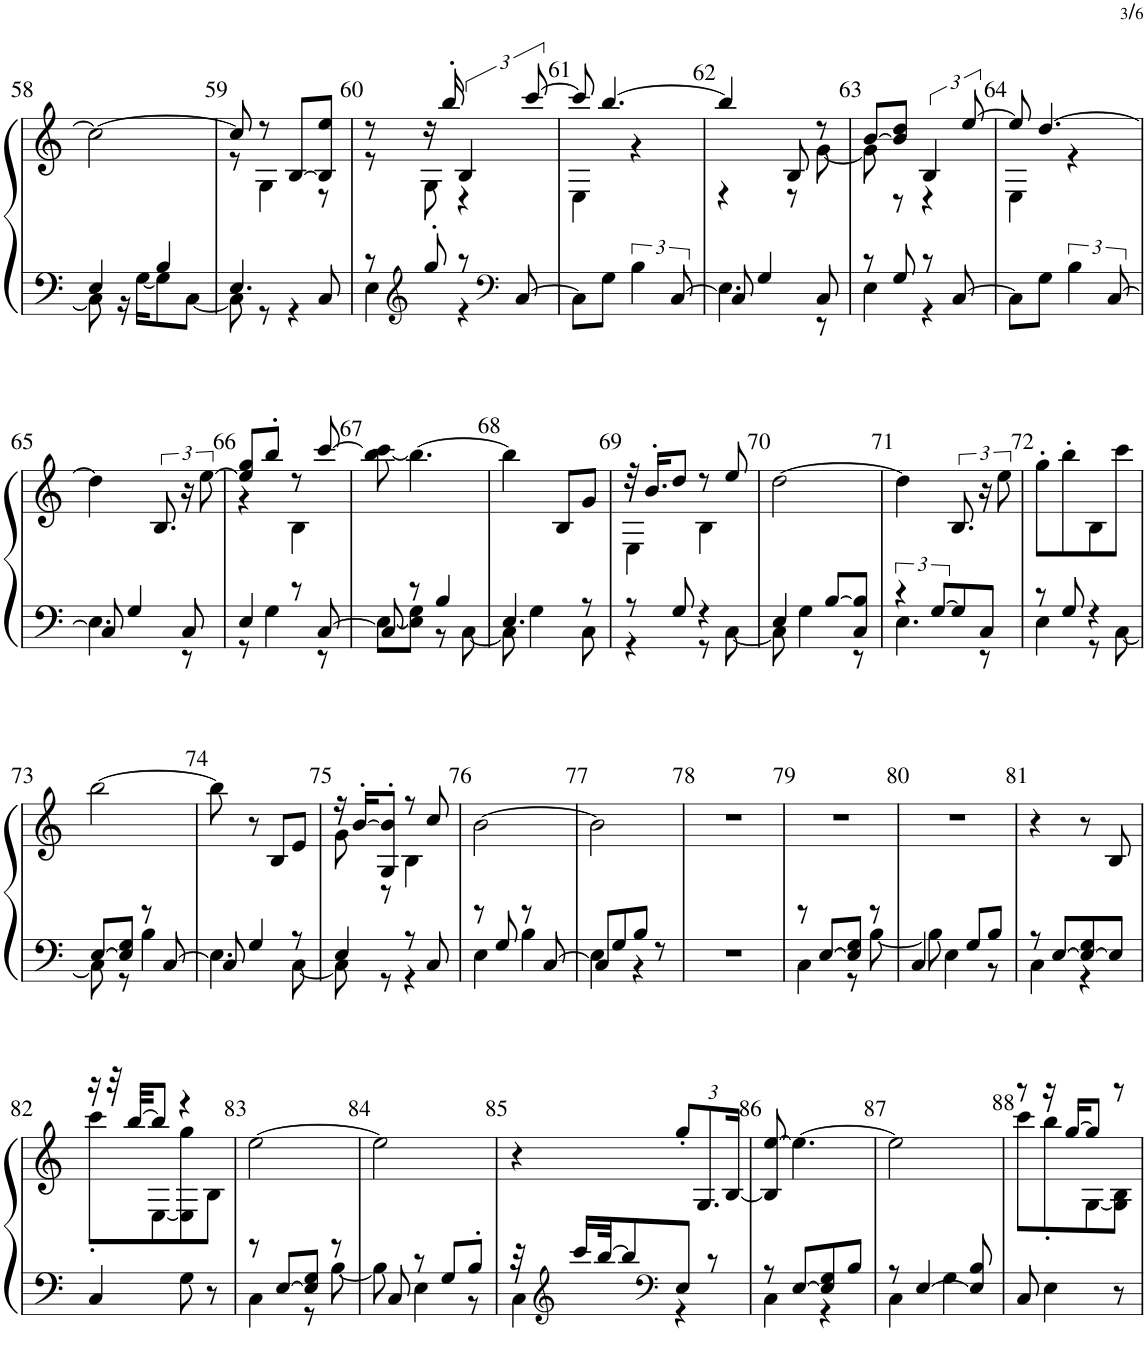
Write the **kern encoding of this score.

**kern	**kern
*part1	*part1
*staff2	*staff1
*I"ピアノ	*
!!LO:PB:g=z
*clefF4	*clefG2
*k[]	*k[]
*M4/8	*M4/8
=58	=58
*^	*
4E/	8C\]	2cc\_
.	16r	.
.	[16G\KL	.
4B/	8G\]	.
.	[8C\J	.
=59	=59	=59
*	*	*^
4.E/	8C\]	8cc/]	8r
.	8r	8r	4G\
.	4r	[8B/L	.
8C/	.	8B/] 8ee/J	8r
=60	=60	=60	=60
8r	4E\	8r	8r
*clefG2	*	*	*
8gg'/	.	16r	8G\
.	.	16bb'/	.
8r	4r	6B/	4r
*clefF4	*	*	*
[8C/	.	.	.
.	.	[12ccc/	.
*v	*v	*	*
=61	=61	=61
8C\L]	8ccc/]	4E\
8G\J	[4.bb/	.
6B\	.	4r
[12C/	.	.
=62	=62	=62
*^	*	*
8C/]	4.E\	4bb/]	4r
4G/	.	.	.
.	.	8B/	8r
8C/	8r	8r	[8g\
=63	=63	=63	=63
8r	4E\	[8b/L	8g\]
8G/	.	8b/] 8dd/J	8r
8r	4r	6B/	4r
[8C/	.	.	.
.	.	[12ee/	.
*v	*v	*	*
=64	=64	=64
8C\L]	8ee/]	4E\
8G\J	[4.dd/	.
6B\	.	4r
[12C/	.	.
*	*v	*v
!!LO:LB:g=z
=65	=65
*^	*
8C/]	4.E\	4dd\]
4G/	.	.
.	.	12.B/
8C/	8r	24r
.	.	[12ee\
=66	=66	=66
*	*	*^
4E/	8r	8ee/] 8gg/L	4r
.	4G\	8bb'/J	.
8r	.	8r	4B\
[8C/	8r	[8ccc/	.
*	*	*v	*v
=67	=67	=67
8C/]	[8E\L	[8bb\ 8ccc\]
8r	8E\] 8G\J	4.bb\_
4B/	8r	.
.	[8C\	.
=68	=68	=68
4.E/	8C\]	4bb\]
.	4G\	.
.	.	8B/L
8r	8C\	8g/J
=69	=69	=69
*	*	*^
8r	4r	32r	4E\
.	.	16.b'/KL	.
8G/	.	8dd/J	.
4r	8r	8r	4B\
.	[8C\	8ee/	.
*	*	*v	*v
=70	=70	=70
4E/	8C\]	[2dd\
.	4G\	.
[8B/L	.	.
8C/ 8B/]J	8r	.
=71	=71	=71
6r	4.E\	4dd\]
[12G/L	.	.
8G/]	.	12.B/
8C/J	8r	24r
.	.	12ee\
=72	=72	=72
8r	4E\	8gg'\L
8G/	.	8bb'\
4r	8r	8B\
.	[8C\	8ccc\J
!!LO:LB:g=z
=73	=73	=73
[8E/L	8C\]	[2bb\
8E/] 8G/J	8r	.
8r	4B\	.
[8C/	.	.
=74	=74	=74
8C/]	4.E\	8bb\]
4G/	.	8r
.	.	8B/L
8r	[8C\	8e/J
=75	=75	=75
*	*	*^
4E/	8C\]	16r	8g\
.	.	[16b'/KL	.
.	8r	8G/' 8b/]'J	8r
8r	4r	8r	4B\
8C/	.	8cc/	.
*	*	*v	*v
=76	=76	=76
8r	4E\	[2b\
8G/	.	.
8r	4B\	.
[8C/	.	.
=77	=77	=77
8C/L]	4E\	2b\]
8G/	.	.
8B/J	4r	.
8r	.	.
*v	*v	*
=78	=78
2r	2r
=79	=79
*^	*
8r	4C\	2r
[8E/L	.	.
8E/] 8G/J	8r	.
8r	[8B\	.
=80	=80	=80
4C/	8B\]	2r
.	4E\	.
8G/L	.	.
8B/J	8r	.
=81	=81	=81
8r	4C\	4r
[8E/L	.	.
8E/_ 8G/	4r	8r
8E/J]	.	8B/
*v	*v	*
!!LO:LB:g=z
=82	=82
*	*^
4C/	16r	8ccc'\L
.	32r	.
.	[32bb/KKL	.
.	8bb/J]	[8E\
8G\	4r	8E\] 8gg\
8r	.	8B\J
*	*v	*v
=83	=83
*^	*
8r	4C\	[2ee\
[8E/L	.	.
8E/] 8G/J	8r	.
8r	[8B\	.
=84	=84	=84
8C/	8B\]	2ee\]
8r	4E\	.
8G/L	.	.
8B'/J	8r	.
=85	=85	=85
32r	4C\	4r
*clefG2	*	*
16ccc/LL	.	.
[32bb/JK	.	.
8bb/]	.	.
*clefF4	*	*
*	*	*Xbrackettup
8E/J	4r	12gg'/L
.	.	12.G/
8r	.	.
.	.	[24B/Jk
=86	=86	=86
8r	4C\	8B/] [8ee/
[8E/L	.	4.ee\_
8E/] 8G/	4r	.
8B/J	.	.
=87	=87	=87
8r	4C\	2ee\]
[4E/	.	.
.	4G\	.
8E/] 8B/	.	.
*v	*v	*
=88	=88
*	*^
8C/	8r	8ccc\L
4E\	16r	8bb'\
.	[16gg/KL	.
.	8gg/J]	[8G\
8r	8r	8G\] 8B\J
*	*v	*v
=	=
*-	*-
